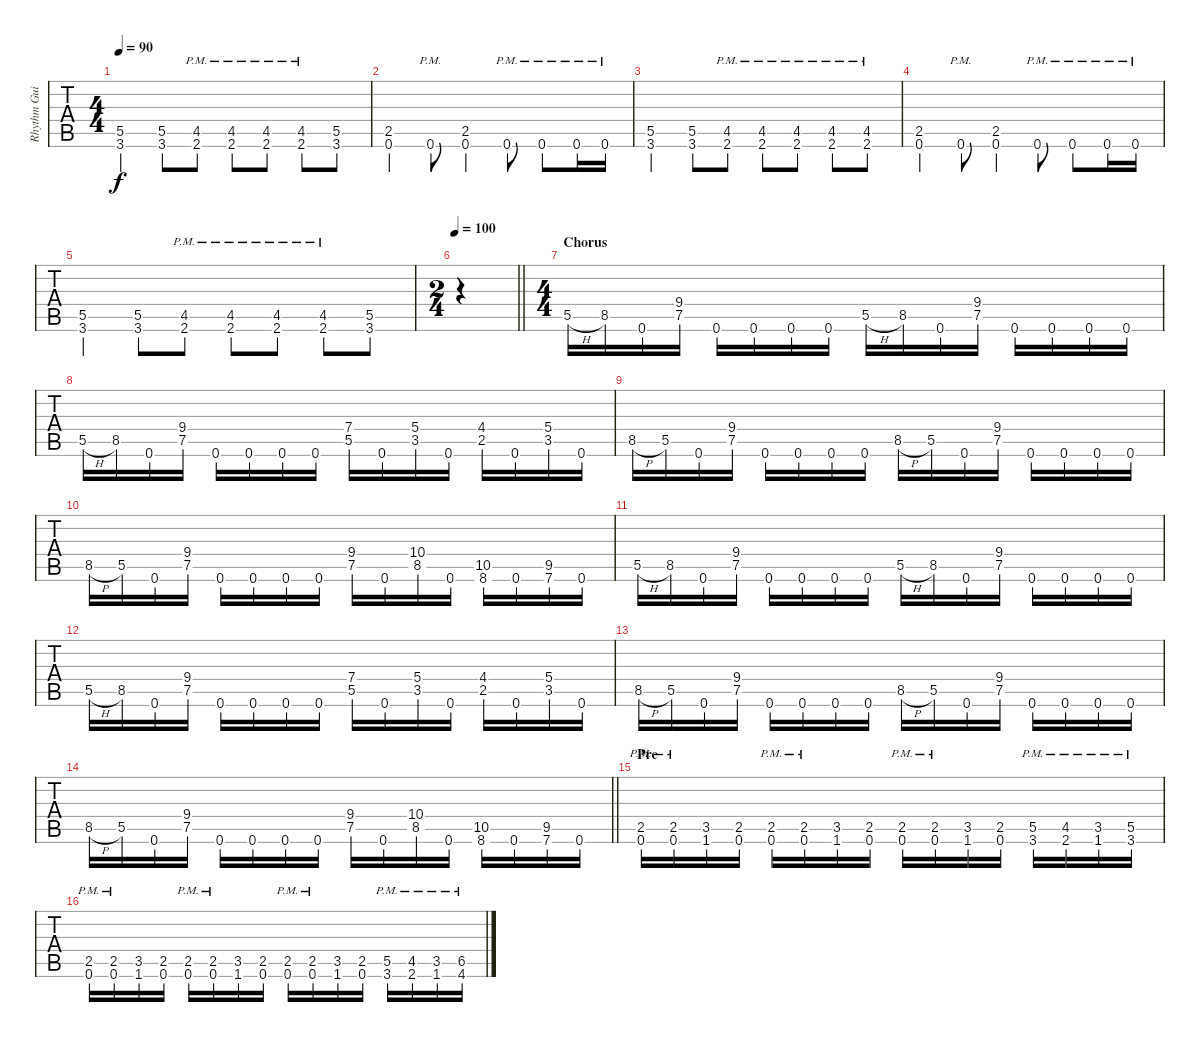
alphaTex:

\track ("Rhythm Guitar" "Rhythm Gui") {instrument distortionguitar}
\staff {tabs}
\tuning (D4 A3 F3 C3 G2 D2) {hide}
\ts (4 4)
\tempo 90
\clef g2
\ks c
(5.5 3.6).4{dy f} (5.5 3.6).8 (4.5{pm} 2.6{pm}).8 (4.5{pm} 2.6{pm}).8 (4.5{pm} 2.6{pm}).8 (4.5{pm} 2.6{pm}).8 (5.5 3.6).8 |
(2.5 0.6).4 0.6{pm}.8 (2.5 0.6).4 0.6{pm}.8 0.6{pm}.8 0.6{pm}.16 0.6{pm}.16 |
(5.5 3.6).4 (5.5 3.6).8 (4.5{pm} 2.6{pm}).8 (4.5{pm} 2.6{pm}).8 (4.5{pm} 2.6{pm}).8 (4.5{pm} 2.6{pm}).8 (4.5{pm} 2.6{pm}).8 |
(2.5 0.6).4 0.6{pm}.8 (2.5 0.6).4 0.6{pm}.8 0.6{pm}.8 0.6{pm}.16 0.6{pm}.16 |
(5.5 3.6).4 (5.5 3.6).8 (4.5{pm} 2.6{pm}).8 (4.5{pm} 2.6{pm}).8 (4.5{pm} 2.6{pm}).8 (4.5{pm} 2.6{pm}).8 (5.5 3.6).8 |
\ts (2 4)
\tempo 100
\barLineRight lightlight
|
\ts (4 4)
\section ("" "Chorus")
5.5{h}.16 8.5.16 0.6.16 (9.4 7.5).16 0.6.16 0.6.16 0.6.16 0.6.16 5.5{h}.16 8.5.16 0.6.16 (9.4 7.5).16 0.6.16 0.6.16 0.6.16 0.6.16 |
5.5{h}.16 8.5.16 0.6.16 (9.4 7.5).16 0.6.16 0.6.16 0.6.16 0.6.16 (7.4 5.5).16 0.6.16 (5.4 3.5).16 0.6.16 (4.4 2.5).16 0.6.16 (5.4 3.5).16 0.6.16 |
8.5{h}.16 5.5.16 0.6.16 (9.4 7.5).16 0.6.16 0.6.16 0.6.16 0.6.16 8.5{h}.16 5.5.16 0.6.16 (9.4 7.5).16 0.6.16 0.6.16 0.6.16 0.6.16 |
8.5{h}.16 5.5.16 0.6.16 (9.4 7.5).16 0.6.16 0.6.16 0.6.16 0.6.16 (9.4 7.5).16 0.6.16 (10.4 8.5).16 0.6.16 (10.5 8.6).16 0.6.16 (9.5 7.6).16 0.6.16 |
5.5{h}.16 8.5.16 0.6.16 (9.4 7.5).16 0.6.16 0.6.16 0.6.16 0.6.16 5.5{h}.16 8.5.16 0.6.16 (9.4 7.5).16 0.6.16 0.6.16 0.6.16 0.6.16 |
5.5{h}.16 8.5.16 0.6.16 (9.4 7.5).16 0.6.16 0.6.16 0.6.16 0.6.16 (7.4 5.5).16 0.6.16 (5.4 3.5).16 0.6.16 (4.4 2.5).16 0.6.16 (5.4 3.5).16 0.6.16 |
8.5{h}.16 5.5.16 0.6.16 (9.4 7.5).16 0.6.16 0.6.16 0.6.16 0.6.16 8.5{h}.16 5.5.16 0.6.16 (9.4 7.5).16 0.6.16 0.6.16 0.6.16 0.6.16 |
\barLineRight lightlight
8.5{h}.16 5.5.16 0.6.16 (9.4 7.5).16 0.6.16 0.6.16 0.6.16 0.6.16 (9.4 7.5).16 0.6.16 (10.4 8.5).16 0.6.16 (10.5 8.6).16 0.6.16 (9.5 7.6).16 0.6.16 |
\section ("" "Pre")
(2.5{pm} 0.6{pm}).16 (2.5{pm} 0.6{pm}).16 (3.5 1.6).16 (2.5 0.6).16 (2.5{pm} 0.6{pm}).16 (2.5{pm} 0.6{pm}).16 (3.5 1.6).16 (2.5 0.6).16 (2.5{pm} 0.6{pm}).16 (2.5{pm} 0.6{pm}).16 (3.5 1.6).16 (2.5 0.6).16 (5.5{pm} 3.6{pm}).16 (4.5{pm} 2.6{pm}).16 (3.5{pm} 1.6{pm}).16 (5.5{pm} 3.6{pm}).16 |
(2.5{pm} 0.6{pm}).16 (2.5{pm} 0.6{pm}).16 (3.5 1.6).16 (2.5 0.6).16 (2.5{pm} 0.6{pm}).16 (2.5{pm} 0.6{pm}).16 (3.5 1.6).16 (2.5 0.6).16 (2.5{pm} 0.6{pm}).16 (2.5{pm} 0.6{pm}).16 (3.5 1.6).16 (2.5 0.6).16 (5.5{pm} 3.6{pm}).16 (4.5{pm} 2.6{pm}).16 (3.5{pm} 1.6{pm}).16 (6.5{pm} 4.6{pm}).16
